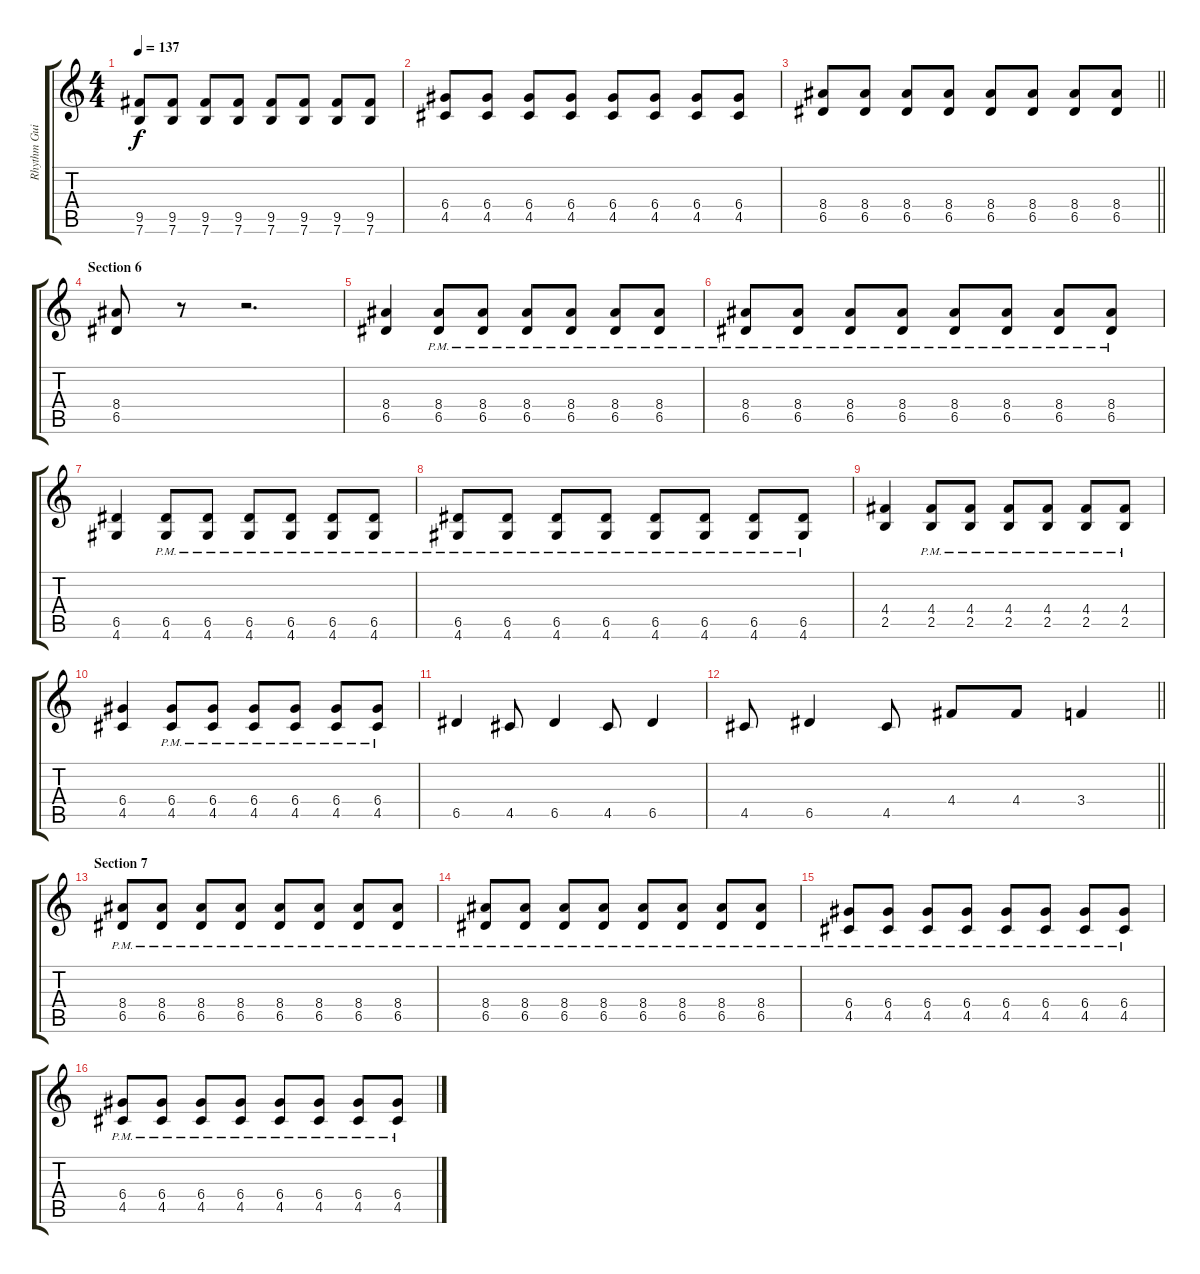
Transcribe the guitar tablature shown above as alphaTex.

\track ("Rhythm Guitar" "Rhythm Gui") {instrument overdrivenguitar}
\staff {score tabs}
\tuning (E4 B3 G3 D3 A2 E2) {hide}
\ts (4 4)
\tempo 137
\clef g2
\ks c
(9.5 7.6).8{dy f} (9.5 7.6).8 (9.5 7.6).8 (9.5 7.6).8 (9.5 7.6).8 (9.5 7.6).8 (9.5 7.6).8 (9.5 7.6).8 |
(6.4 4.5).8 (6.4 4.5).8 (6.4 4.5).8 (6.4 4.5).8 (6.4 4.5).8 (6.4 4.5).8 (6.4 4.5).8 (6.4 4.5).8 |
\barLineRight lightlight
(8.4 6.5).8 (8.4 6.5).8 (8.4 6.5).8 (8.4 6.5).8 (8.4 6.5).8 (8.4 6.5).8 (8.4 6.5).8 (8.4 6.5).8 |
\section ("" "Section 6")
(8.4 6.5).8 r.8 r.2{d} |
(8.4 6.5).4 (8.4{pm} 6.5{pm}).8 (8.4{pm} 6.5{pm}).8 (8.4{pm} 6.5{pm}).8 (8.4{pm} 6.5{pm}).8 (8.4{pm} 6.5{pm}).8 (8.4{pm} 6.5{pm}).8 |
(8.4{pm} 6.5{pm}).8 (8.4{pm} 6.5{pm}).8 (8.4{pm} 6.5{pm}).8 (8.4{pm} 6.5{pm}).8 (8.4{pm} 6.5{pm}).8 (8.4{pm} 6.5{pm}).8 (8.4{pm} 6.5{pm}).8 (8.4{pm} 6.5{pm}).8 |
(6.5 4.6).4 (6.5{pm} 4.6{pm}).8 (6.5{pm} 4.6{pm}).8 (6.5{pm} 4.6{pm}).8 (6.5{pm} 4.6{pm}).8 (6.5{pm} 4.6{pm}).8 (6.5{pm} 4.6{pm}).8 |
(6.5{pm} 4.6{pm}).8 (6.5{pm} 4.6{pm}).8 (6.5{pm} 4.6{pm}).8 (6.5{pm} 4.6{pm}).8 (6.5{pm} 4.6{pm}).8 (6.5{pm} 4.6{pm}).8 (6.5{pm} 4.6{pm}).8 (6.5{pm} 4.6{pm}).8 |
(4.4 2.5).4 (4.4{pm} 2.5{pm}).8 (4.4{pm} 2.5{pm}).8 (4.4{pm} 2.5{pm}).8 (4.4{pm} 2.5{pm}).8 (4.4{pm} 2.5{pm}).8 (4.4{pm} 2.5{pm}).8 |
(6.4 4.5).4 (6.4{pm} 4.5{pm}).8 (6.4{pm} 4.5{pm}).8 (6.4{pm} 4.5{pm}).8 (6.4{pm} 4.5{pm}).8 (6.4{pm} 4.5{pm}).8 (6.4{pm} 4.5{pm}).8 |
6.5.4 4.5.8 6.5.4 4.5.8 6.5.4 |
\barLineRight lightlight
4.5.8 6.5.4 4.5.8 4.4.8 4.4.8 3.4.4 |
\section ("" "Section 7")
(8.4{pm} 6.5{pm}).8 (8.4{pm} 6.5{pm}).8 (8.4{pm} 6.5{pm}).8 (8.4{pm} 6.5{pm}).8 (8.4{pm} 6.5{pm}).8 (8.4{pm} 6.5{pm}).8 (8.4{pm} 6.5{pm}).8 (8.4{pm} 6.5{pm}).8 |
(8.4{pm} 6.5{pm}).8 (8.4{pm} 6.5{pm}).8 (8.4{pm} 6.5{pm}).8 (8.4{pm} 6.5{pm}).8 (8.4{pm} 6.5{pm}).8 (8.4{pm} 6.5{pm}).8 (8.4{pm} 6.5{pm}).8 (8.4{pm} 6.5{pm}).8 |
(6.4{pm} 4.5{pm}).8 (6.4{pm} 4.5{pm}).8 (6.4{pm} 4.5{pm}).8 (6.4{pm} 4.5{pm}).8 (6.4{pm} 4.5{pm}).8 (6.4{pm} 4.5{pm}).8 (6.4{pm} 4.5{pm}).8 (6.4{pm} 4.5{pm}).8 |
(6.4{pm} 4.5{pm}).8 (6.4{pm} 4.5{pm}).8 (6.4{pm} 4.5{pm}).8 (6.4{pm} 4.5{pm}).8 (6.4{pm} 4.5{pm}).8 (6.4{pm} 4.5{pm}).8 (6.4{pm} 4.5{pm}).8 (6.4{pm} 4.5{pm}).8
